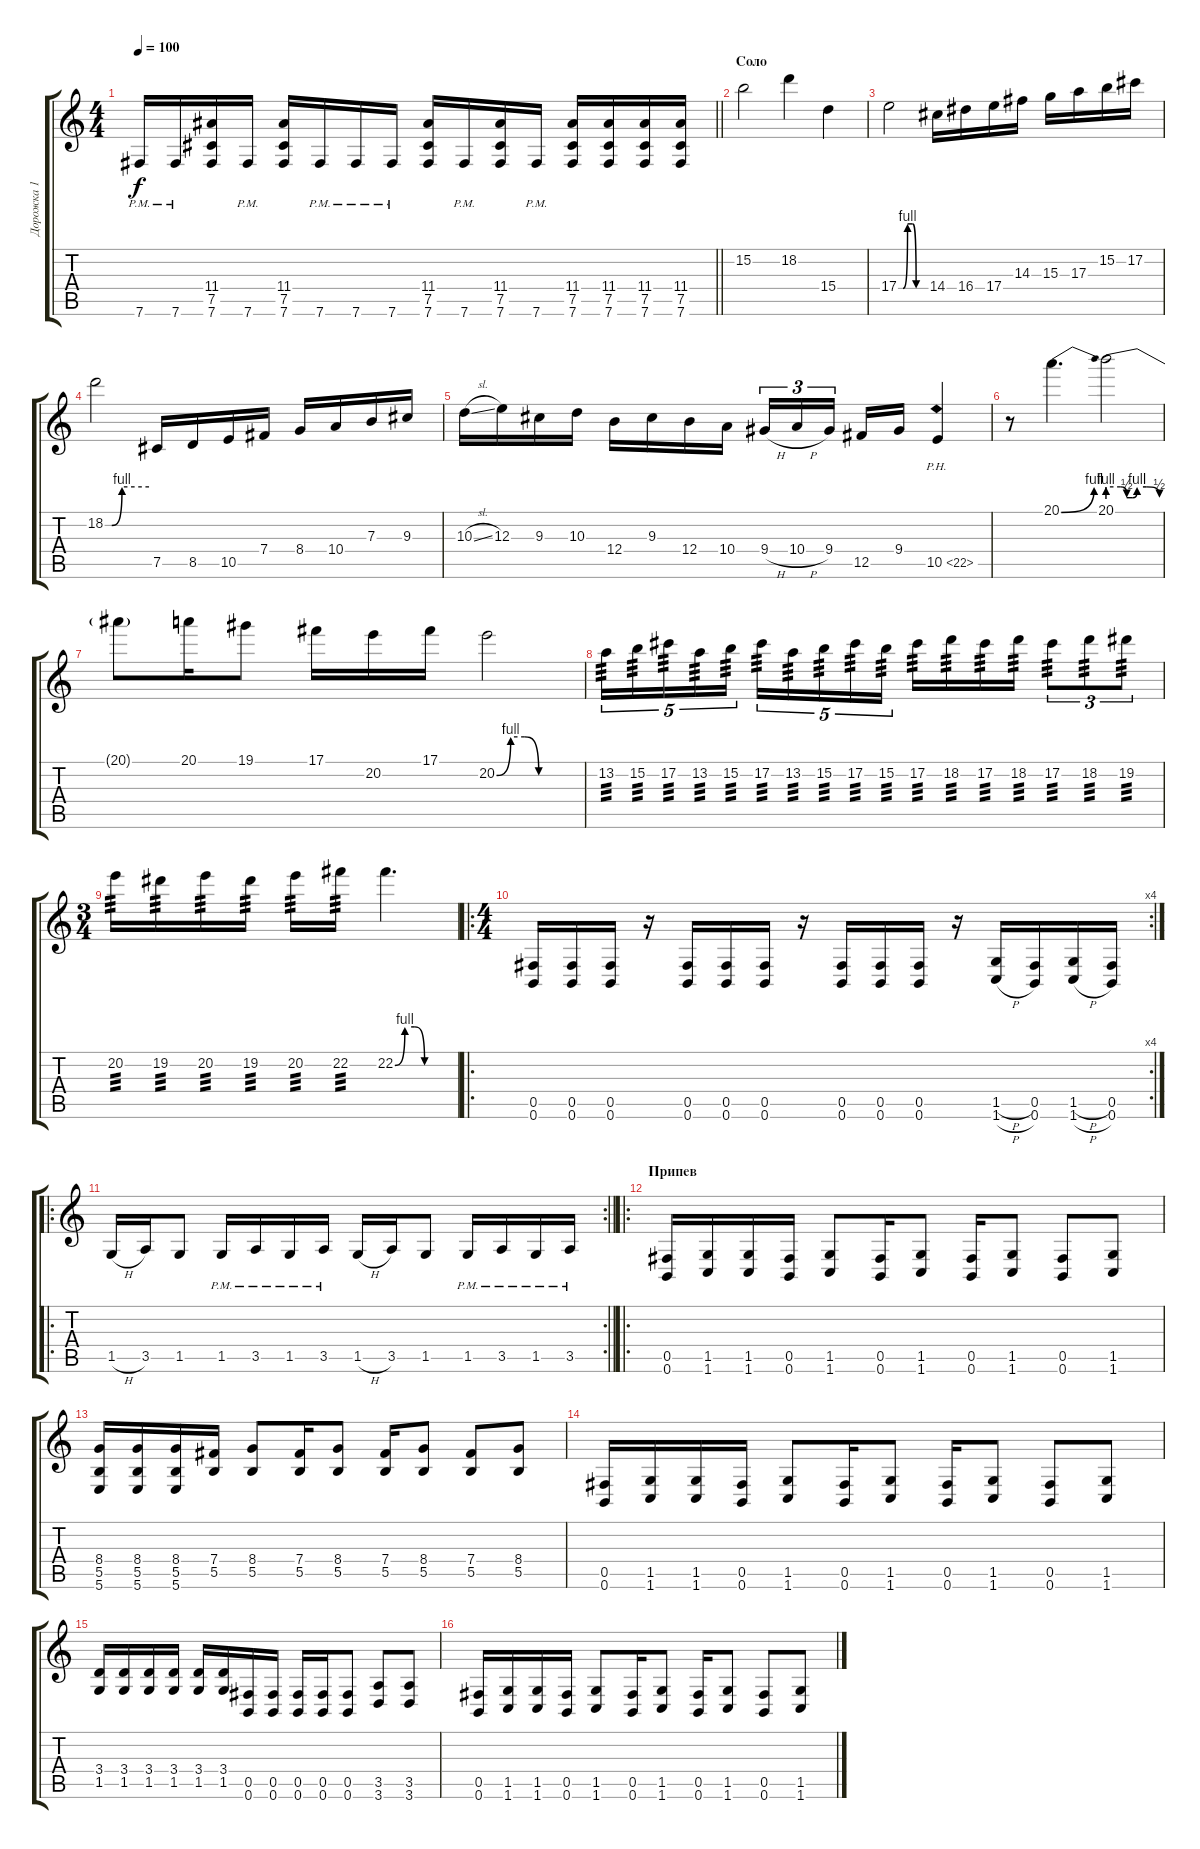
\track ("Дорожка 1" "Дорожка 1") {instrument distortionguitar}
\staff {score tabs}
\tuning (Db4 Ab3 E3 B2 Gb2 B1) {hide}
\ts (4 4)
\tempo 100
\clef g2
\barLineRight lightlight
\ks c
7.6{pm}.16{dy f} 7.6{pm}.16 (11.4 7.5 7.6).16 7.6{pm}.16 (11.4 7.5 7.6).16 7.6{pm}.16 7.6{pm}.16 7.6{pm}.16 (11.4 7.5 7.6).16 7.6{pm}.16 (11.4 7.5 7.6).16 7.6{pm}.16 (11.4 7.5 7.6).16 (11.4 7.5 7.6).16 (11.4 7.5 7.6).16 (11.4 7.5 7.6).16 |
\section ("" "Соло")
15.2.2 18.2.4 15.4.4 |
17.4{be (custom 0 0 10 0 20 4 31 4 39 0 60 0)}.2 14.4.16 16.4.16 17.4.16 14.3.16 15.3.16 17.3.16 15.2.16 17.2.16 |
18.2{be (custom 0 0 9 0 23 4 60 4)}.2 7.5.16 8.5.16 10.5.16 7.4.16 8.4.16 10.4.16 7.3.16 9.3.16 |
10.3{sl}.16 12.3.16 9.3.16 10.3.16 12.4.16 9.3.16 12.4.16 10.4.16 9.4{h}.16{tu (3 2)} 10.4{h}.16{tu (3 2)} 9.4.16{tu (3 2) beam splitsecondary} 12.5.16 9.4.16 10.5{ph 12}.4 |
r.8 20.1{be (bend 0 0 60 4)}.4{d} 20.1{be (custom 0 4 15 4 22 2 29 2 34 4 45 4 60 2)}.2 |
20.1{t}.8 20.1.16 19.1.8 17.1.16 20.2.16 17.1.16 20.2{be (custom 0 0 10 4 20 4 30 0 60 0)}.2 |
13.2.16{tu (5 4) tp 3} 15.2.16{tu (5 4) tp 3} 17.2.16{tu (5 4) tp 3} 13.2.16{tu (5 4) tp 3} 15.2.16{tu (5 4) tp 3} 17.2.16{tu (5 4) tp 3} 13.2.16{tu (5 4) tp 3} 15.2.16{tu (5 4) tp 3} 17.2.16{tu (5 4) tp 3} 15.2.16{tu (5 4) tp 3} 17.2.16{tp 3} 18.2.16{tp 3} 17.2.16{tp 3} 18.2.16{tp 3} 17.2.8{tu (3 2) tp 3} 18.2.8{tu (3 2) tp 3} 19.2.8{tu (3 2) tp 3} |
\ts (3 4)
20.2.16{tp 3} 19.2.16{tp 3} 20.2.16{tp 3} 19.2.16{tp 3} 20.2.16{tp 3} 22.2.16{tp 3} 22.2{be (custom 0 0 10 4 20 4 30 0 60 0)}.4{d} |
\ro
\rc 4
\ts (4 4)
(0.5 0.6).16 (0.5 0.6).16 (0.5 0.6).16 r.16 (0.5 0.6).16 (0.5 0.6).16 (0.5 0.6).16 r.16 (0.5 0.6).16 (0.5 0.6).16 (0.5 0.6).16 r.16 (1.5{h} 1.6{h}).16 (0.5 0.6).16 (1.5{h} 1.6{h}).16 (0.5 0.6).16 |
\ro
\rc 2
\barLineRight lightlight
1.5{h}.16 3.5.16 1.5.8 1.5{pm}.16 3.5{pm}.16 1.5{pm}.16 3.5{pm}.16 1.5{h}.16 3.5.16 1.5.8 1.5{pm}.16 3.5{pm}.16 1.5{pm}.16 3.5{pm}.16 |
\ro
\section ("" "Припев")
(0.5 0.6).16 (1.5 1.6).16 (1.5 1.6).16 (0.5 0.6).16 (1.5 1.6).8 (0.5 0.6).16 (1.5 1.6).8 (0.5 0.6).16 (1.5 1.6).8 (0.5 0.6).8 (1.5 1.6).8 |
(8.4 5.5 5.6).16 (8.4 5.5 5.6).16 (8.4 5.5 5.6).16 (7.4 5.5).16 (8.4 5.5).8 (7.4 5.5).16 (8.4 5.5).8 (7.4 5.5).16 (8.4 5.5).8 (7.4 5.5).8 (8.4 5.5).8 |
(0.5 0.6).16 (1.5 1.6).16 (1.5 1.6).16 (0.5 0.6).16 (1.5 1.6).8 (0.5 0.6).16 (1.5 1.6).8 (0.5 0.6).16 (1.5 1.6).8 (0.5 0.6).8 (1.5 1.6).8 |
(3.4 1.5).16 (3.4 1.5).16 (3.4 1.5).16 (3.4 1.5).16 (3.4 1.5).16 (3.4 1.5).16 (0.5 0.6).16 (0.5 0.6).16 (0.5 0.6).16 (0.5 0.6).16 (0.5 0.6).8 (3.5 3.6).8 (3.5 3.6).8 |
(0.5 0.6).16 (1.5 1.6).16 (1.5 1.6).16 (0.5 0.6).16 (1.5 1.6).8 (0.5 0.6).16 (1.5 1.6).8 (0.5 0.6).16 (1.5 1.6).8 (0.5 0.6).8 (1.5 1.6).8
